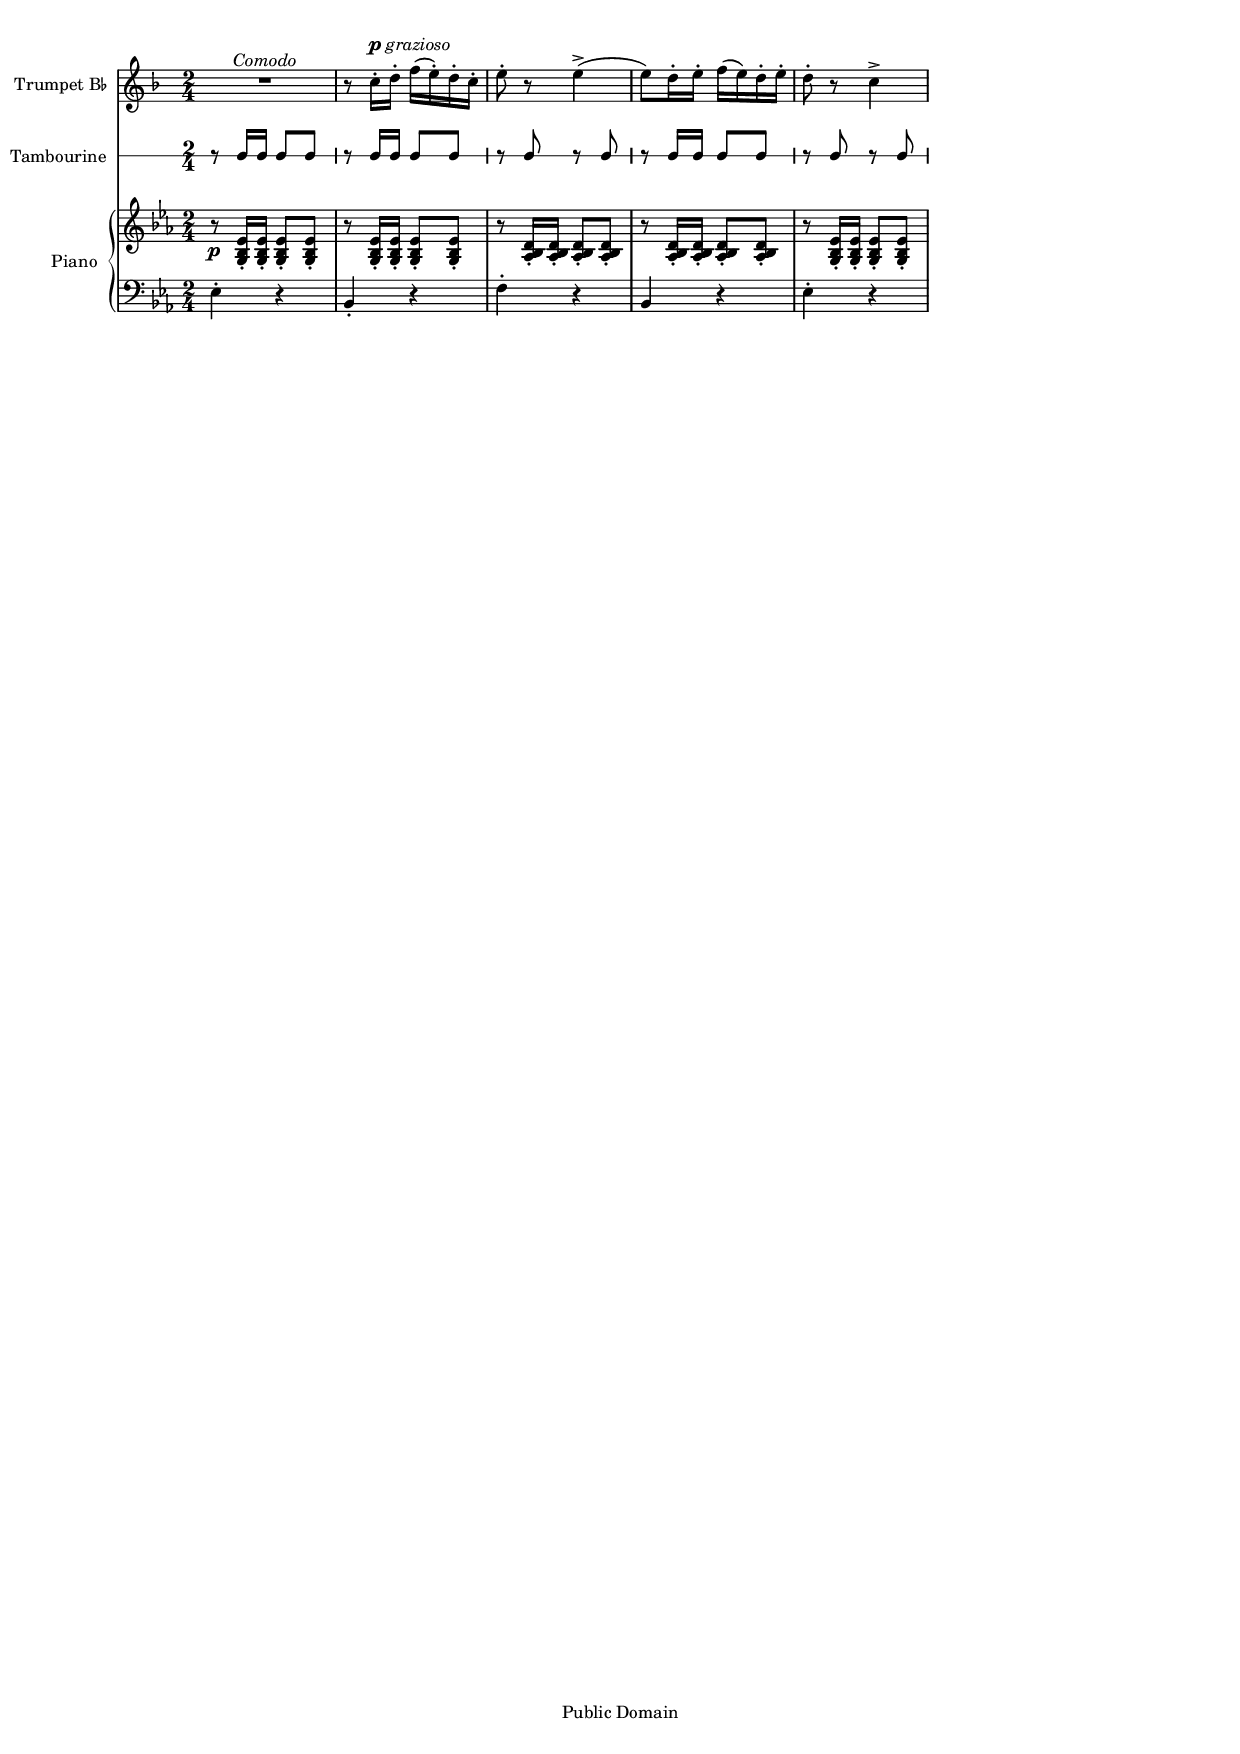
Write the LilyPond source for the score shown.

% Do not edit this file; it is automatically
% generated from Documentation/snippets/new
% This file is in the public domain.
%% Note: this file works from version 2.12.0
\version "2.13.31"
\include "catalan.ly"
#(set-global-staff-size 15)
\paper{
  ragged-right=##t
  line-width=17\cm
  indent=0\cm
}


\header {
  lsrtags = "headwords"
  texidoc = ""
  doctitle = "headword"
} % begin verbatim


\header {
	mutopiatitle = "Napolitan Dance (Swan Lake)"
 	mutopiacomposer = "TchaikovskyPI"
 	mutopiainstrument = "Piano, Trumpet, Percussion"
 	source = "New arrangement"
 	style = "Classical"
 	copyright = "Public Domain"
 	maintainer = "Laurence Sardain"
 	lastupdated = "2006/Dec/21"
%	title = "Le Lac des Cygnes"
%	subtitle = "Danse Napolitaine"
%	composer = "Piotr Ilitch Tchaïkovski"
%	arranger = "arr. Laurence Sardain"
%       footer = "Mutopia-2006/12/22-896"
}

trompette = \relative do'' {
  \clef treble
  \key mib \major
  \time 2/4
  R2^\markup { \italic Comodo } |
  r8 \once \override TextScript #'padding = #2.0
  sib16-.^\markup {\dynamic p \italic grazioso} do-. mib( re)-. do-. sib-. |
  re8-. r8 re4->( |
  re8) do16-. re-. mib( re) do-. re-. |
  do8-. r8 sib4-> |
}

tambourin = \relative do' {
  \time 2/4
  r8 do16 do do8 do |
  r8 do16 do do8 do |
  r8 do r do |
  r8 do16 do do8 do |
  r8 do r do |
}

tambourinMidi = \drummode {
  \time 2/4
  r8 tamb16 tamb tamb8 tamb |
  r8 tamb16 tamb tamb8 tamb |
  r8 tamb r tamb |
  r8 tamb16 tamb tamb8 tamb |
  r8 tamb r tamb |
}

upper = \relative do' {
  \clef treble
  \key mib \major
  \time 2/4
  r8\p <sol sib mib>16-. <sol sib mib>-. <sol sib mib>8-. <sol sib mib>-. |
  r8 <sol sib mib>16-. <sol sib mib>-. <sol sib mib>8-. <sol sib mib>-. |
  r8 <lab sib re>16-. <lab sib re>-. <lab sib re>8-. <lab sib re>-. |
  r8 <lab sib re>16-. <lab sib re>-. <lab sib re>8-. <lab sib re>-. |
  r8 <sol sib mib>16-. <sol sib mib>-. <sol sib mib>8-. <sol sib mib>-. |
}

lower = \relative do {
  \clef bass
  \key mib \major
  \time 2/4
  mib4-. r4 |
  sib-. r |
  fa'-. r |
  sib, r |
  mib4-. r4 |
}


\score {
  <<
    \context Staff = "trumpet" <<
      \set Staff.instrumentName = \markup { "Trumpet" \concat{ B \teeny \raise #0.4 \flat } }
      \transpose sib do'
      \trompette
    >>
    \context RhythmicStaff = "tambourin" <<
      \set Staff.instrumentName = "Tambourine"
      \tambourin
    >>
    \context PianoStaff = "prima" <<
      \set PianoStaff.instrumentName = "Piano  "
      \context Staff = "uppera" \upper
      \context Staff = "lowera" \lower
    >>
  >>
  \layout { }
}
\score {
  <<
    \context Staff = "trumpet" {
      \set Staff.midiInstrument = "trumpet"
      \trompette
    }
    \context DrumStaff = "tambourin" {
      \tambourinMidi
    }
    \context Staff = "piano" <<
      \upper
      \lower
    >>
  >>
  \midi {
    \context {
      \Score
      tempoWholesPerMinute = #(ly:make-moment 72 4)
    }
  }
}

